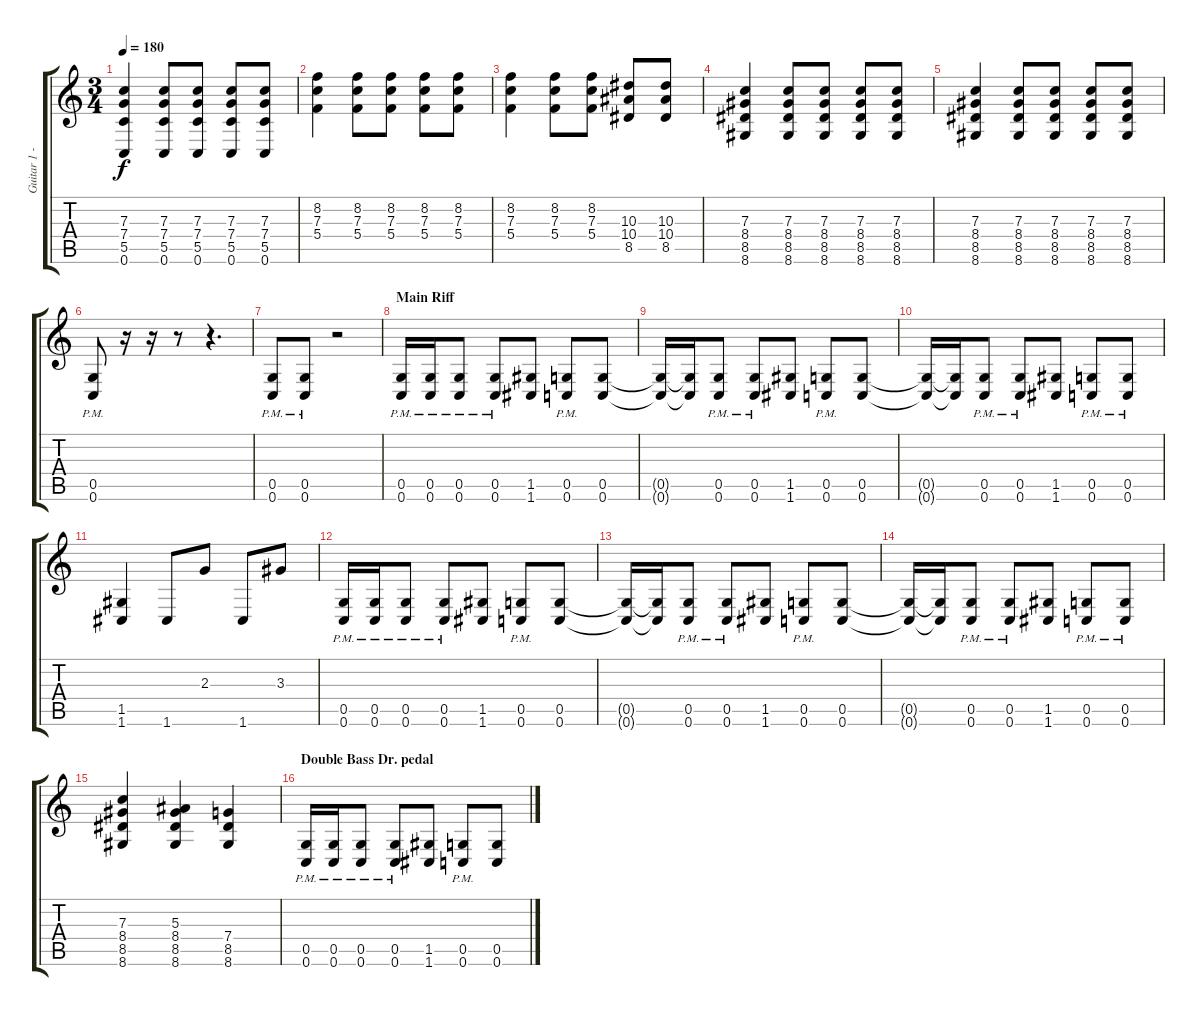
\track ("Guitar 1 - Mario" "Guitar 1 -") {instrument distortionguitar}
\staff {score tabs}
\tuning (D4 A3 F3 C3 G2 C2) {hide}
\ts (3 4)
\tempo 180
\clef g2
\ks c
(7.3 7.4 5.5 0.6).4{dy f} (7.3 7.4 5.5 0.6).8 (7.3 7.4 5.5 0.6).8 (7.3 7.4 5.5 0.6).8 (7.3 7.4 5.5 0.6).8 |
(8.2 7.3 5.4).4 (8.2 7.3 5.4).8 (8.2 7.3 5.4).8 (8.2 7.3 5.4).8 (8.2 7.3 5.4).8 |
(8.2 7.3 5.4).4 (8.2 7.3 5.4).8 (8.2 7.3 5.4).8 (10.3 10.4 8.5).8 (10.3 10.4 8.5).8 |
(7.3 8.4 8.5 8.6).4 (7.3 8.4 8.5 8.6).8 (7.3 8.4 8.5 8.6).8 (7.3 8.4 8.5 8.6).8 (7.3 8.4 8.5 8.6).8 |
(7.3 8.4 8.5 8.6).4 (7.3 8.4 8.5 8.6).8 (7.3 8.4 8.5 8.6).8 (7.3 8.4 8.5 8.6).8 (7.3 8.4 8.5 8.6).8 |
(0.5{pm} 0.6{pm}).8 r.16 r.16 r.8 r.4{d} |
(0.5{pm} 0.6{pm}).8 (0.5{pm} 0.6{pm}).8 r.2 |
\section ("" "Main Riff")
(0.5{pm} 0.6{pm}).16 (0.5{pm} 0.6{pm}).16 (0.5{pm} 0.6{pm}).8 (0.5{pm} 0.6{pm}).8 (1.5 1.6).8 (0.5{pm} 0.6{pm}).8 (0.5 0.6).8 |
(0.5{t} 0.6{t}).16 (0.5{t} 0.6{t}).16 (0.5{pm} 0.6{pm}).8 (0.5{pm} 0.6{pm}).8 (1.5 1.6).8 (0.5{pm} 0.6{pm}).8 (0.5 0.6).8 |
(0.5{t} 0.6{t}).16 (0.5{t} 0.6{t}).16 (0.5{pm} 0.6{pm}).8 (0.5{pm} 0.6{pm}).8 (1.5 1.6).8 (0.5{pm} 0.6{pm}).8 (0.5{pm} 0.6{pm}).8 |
(1.5 1.6).4 1.6.8 2.3.8 1.6.8 3.3.8 |
(0.5{pm} 0.6{pm}).16 (0.5{pm} 0.6{pm}).16 (0.5{pm} 0.6{pm}).8 (0.5{pm} 0.6{pm}).8 (1.5 1.6).8 (0.5{pm} 0.6{pm}).8 (0.5 0.6).8 |
(0.5{t} 0.6{t}).16 (0.5{t} 0.6{t}).16 (0.5{pm} 0.6{pm}).8 (0.5{pm} 0.6{pm}).8 (1.5 1.6).8 (0.5{pm} 0.6{pm}).8 (0.5 0.6).8 |
(0.5{t} 0.6{t}).16 (0.5{t} 0.6{t}).16 (0.5{pm} 0.6{pm}).8 (0.5{pm} 0.6{pm}).8 (1.5 1.6).8 (0.5{pm} 0.6{pm}).8 (0.5{pm} 0.6{pm}).8 |
(7.3 8.4 8.5 8.6).4 (5.3 8.4 8.5 8.6).4 (7.4 8.5 8.6).4 |
\section ("" "Double Bass Dr. pedal")
(0.5{pm} 0.6{pm}).16 (0.5{pm} 0.6{pm}).16 (0.5{pm} 0.6{pm}).8 (0.5{pm} 0.6{pm}).8 (1.5 1.6).8 (0.5{pm} 0.6{pm}).8 (0.5 0.6).8
